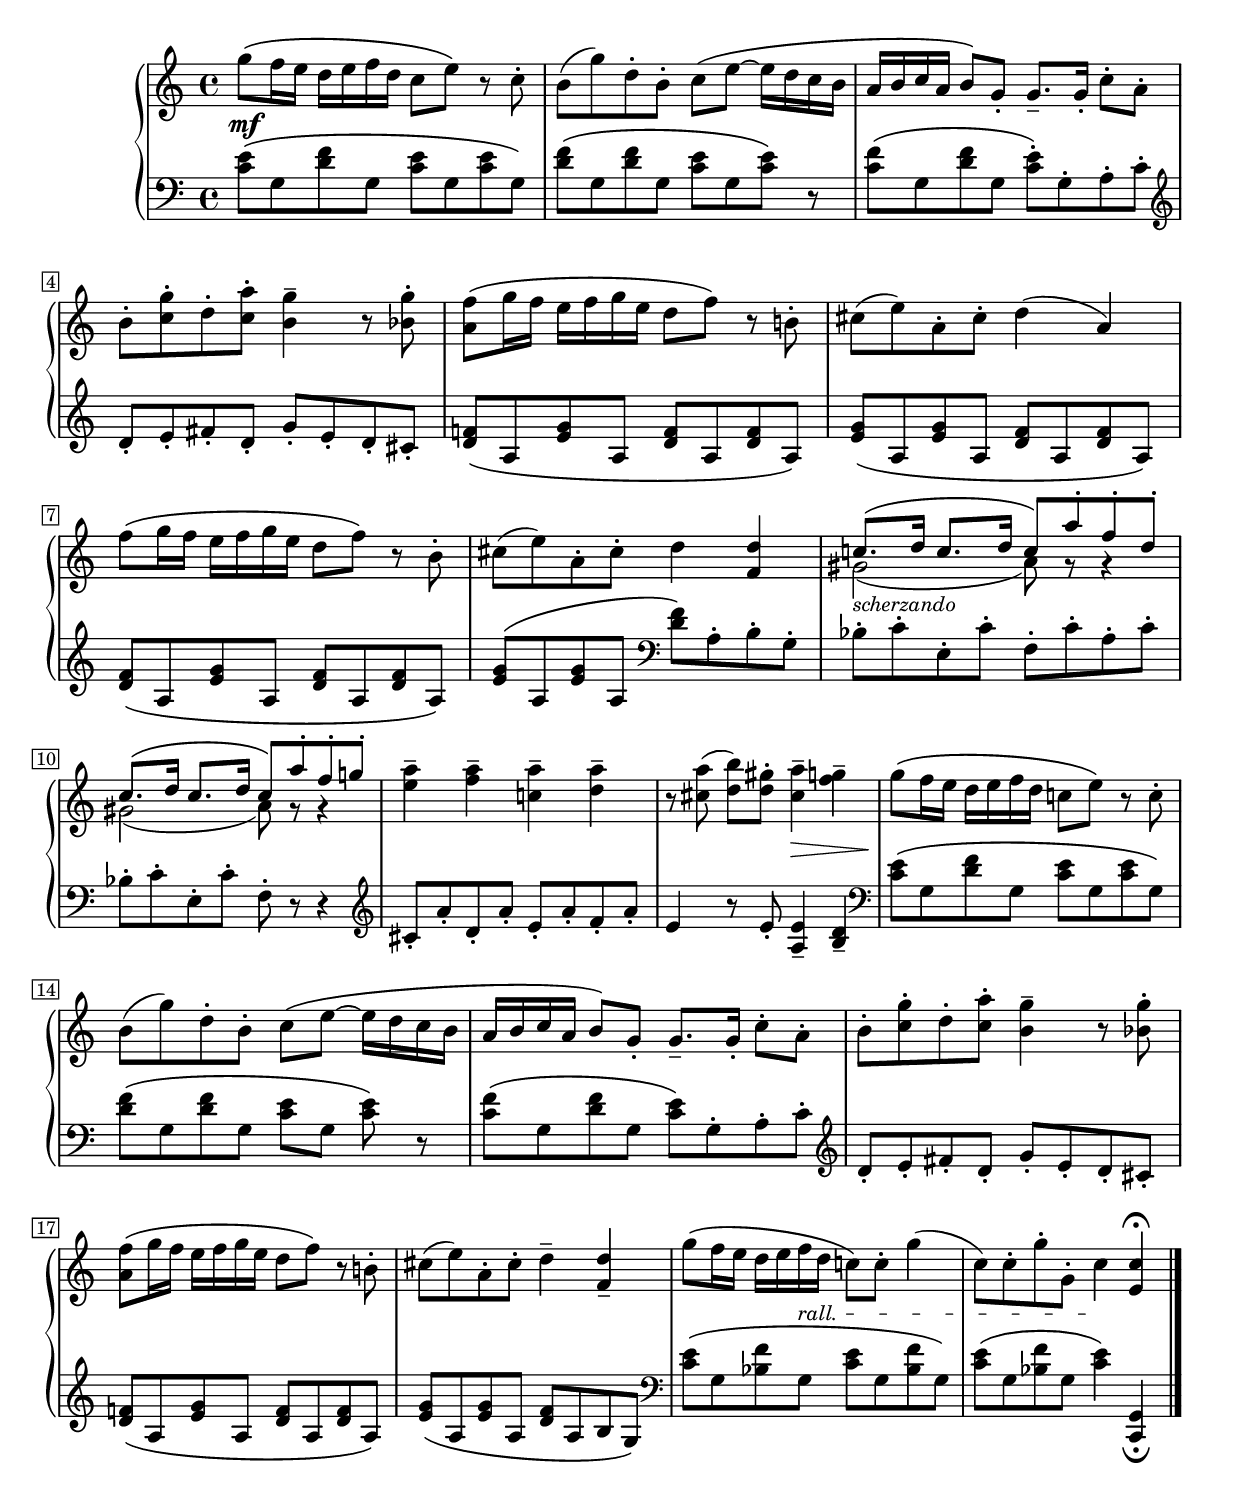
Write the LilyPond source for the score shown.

Global = {
  \key c \major
  \time 4/4
  \include "../global.ly"
}

Soprano = \context Voice = "one" \relative c'' {
  \voiceOne
  \stemNeutral\tieNeutral
  \override MultiMeasureRest.staff-position = #0
  \override Rest.staff-position = #0
  %1
  | g'8\( f16 e d e f d c8 e\) r c^.
  | b8( g') d^. b^. c\( e~ e16 d c b
  | a b c a b8\) g_. g8._- g16_. c8^. a^.
  | b^. <c g'>^. d^. <c a'>^. <b g'>4^- r8 <bes g'>^.
  %5
  | <a f'>8\( g'16 f e f g e d8 f\) r b,^.
  | cis( e) a,^. cis^. d4( a)
  | f'8\( g16 f e f g e d8 f\) r b,^.
  | cis( e) a,^. cis^. d4 <f, d'>
  | \stemUp c'8.\( d16 c8. d16 c8\) a'^. f^. d^.
  %10
  | \stemUp c8.\( d16 c8. d16 c8\) a'^. f^. g^.
  | \stemNeutral <e a>4-- <f a>-- <c a'>-- <d a'>--
  | r8 <cis a'>( <d b'>)[ <d gis>-.] <cis a'>4-- <f g>--
  | g8\( f16 e d e f d c8 e\) r c-.
  | b( g') d-. b-. c\( e~ e16 d c b
  %15
  | a b c a b8[\) g]_. g8._- g16_. c8-. a-.
  | b-. <c g'>-. d-. <c a'>^. <b g'>4-- r8 <bes g'>-.
  | <a f'>\( g'16 f e f g e d8 f\) r b,-.
  | cis( e) a,-. cis-. d4-- <f, d'>_-
  | g'8\( f16 e d e f d c8\) c-. g'4(
  %20
  | c,8) c-. g'-. g,-. c4 <e, c'>\fermata
    \fine
}

Alto = \context Voice = "two" \relative c'' {
  \voiceTwo
  \stemDown\tieDown
  %1
  | s1*8
  | gis2( a8) g\rest g4\rest
  %10
  | gis2( a8) g\rest g4\rest
}

Tenor = \context Voice = "three" \relative c {
  \voiceThree
  \stemUp\tieUp
  \override Rest.staff-position = #0
  %1
}

Bass = \context Voice = "four" \relative c' {
  \voiceFour
  \stemNeutral\tieNeutral\phrasingSlurNeutral
  \override MultiMeasureRest.staff-position = #0
  \override Rest.staff-position = #0
  %1
  | <c e>8\( g <d' f> g, <c e> g <c e> g\)
  | <d' f>\( g, <d' f> g, <c e> g <c e>\) r
  | <c f>\( g <d' f> g, <c e>^.\) g^. a^. c^.
    \clef "treble"
  | d_. e_. fis_. d_. g_. e_. d_. cis_.
  %5
  | <d f>\( a <e' g> a, <d f> a <d f> a\)
  | <e' g>\( a, <e' g> a, <d f> a <d f> a\)
  | <d f>\( a <e' g> a, <d f> a <d f> a\)
  | <e' g>\( a, <e' g> a, \clef "bass" <d f>\) a^. b^. g^.
  | bes^. c^. e,^. c'^. f,^. c'^. a^. c^.
  %10
  | bes^. c^. e,^. c'^. f,^. r r4
    \clef "treble"
  | cis'8-. a'-. d,-. a'-. e-. a-. f-. a-.
  | e4 r8 e-. <a, e'>4-- <b d>--
    \clef "bass"
  | <c e>8\( g <d' f> g, <c e> g <c e> g\)
  | <d' f>\( g, <d' f> g, <c e>[ g] <c e>\) r
  %15
  | <c f>\( g <d' f> g, <c e>\) g^. a^. c^.
    \clef "treble"
  | d-. e-. fis-. d-. g-. e-. d-. cis-.
  | <d f>\( a <e' g> a, <d f> a <d f> a\)
  | <e' g>\( a, <e' g> a, <d f> a b g\)
    \clef "bass"
  | <c e>\( g <bes f'> g <c e> g <bes f'> g\)
  %20
  | <c e>\( g <bes f'> g <c e>4\) <c,, g'>\fermata
    \fine
}

centerDynamics = {
  | s4\mf s2.
  | s1*7
  | s1-\markup { "scherzando" }
  | s1*2
  %12
  | s2 s\>
  | s1\!
  | s1*5
  %19
  | s4 s8
    \set decrescendoText = \markup { \italic\small { rall. } }
    \set decrescendoSpanner = #'text
    s\> s2
  | s4 s s\! s
}

forceBreaks = {
  % page 1
  \repeat unfold 2 { s1\noBreak } s1\break\noPageBreak
  \repeat unfold 2 { s1\noBreak } s1\break\noPageBreak
  \repeat unfold 2 { s1\noBreak } s1\break\noPageBreak
  \repeat unfold 3 { s1\noBreak } s1\break\noPageBreak
  \repeat unfold 2 { s1\noBreak } s1\break\noPageBreak
  \repeat unfold 3 { s1\noBreak } s1\break\noPageBreak
}

\score {
  \new PianoStaff
  <<
    \accidentalStyle Score.piano
    \context Staff = "upper" <<
      \set Staff.midiInstrument = #"acoustic grand"
      \Global
      \clef treble
      \Soprano
      \Alto
    >>
    \new Devnull \forceBreaks
    \context Dynamics = "dynamics" \centerDynamics
    \context Staff = "lower" <<
      \set Staff.midiInstrument = #"acoustic grand"
      \Global
      \clef bass
      \Tenor
      \Bass
    >>
  >>
  \header {
    composer = ##f % "Franco Margola"
    opus = ##f % "dC 108"
    title = \markup { "4. Allegro giusto" }
    subtitle = ##f
  }
  \layout {
    \context {
      \PianoStaff
      \override Parentheses.font-size = #-2
      \override TextScript.font-shape = #'italic
      \override TextScript.font-size = #-1
    }
  }
  \midi {
    \tempo 4 = 100
  }
}
